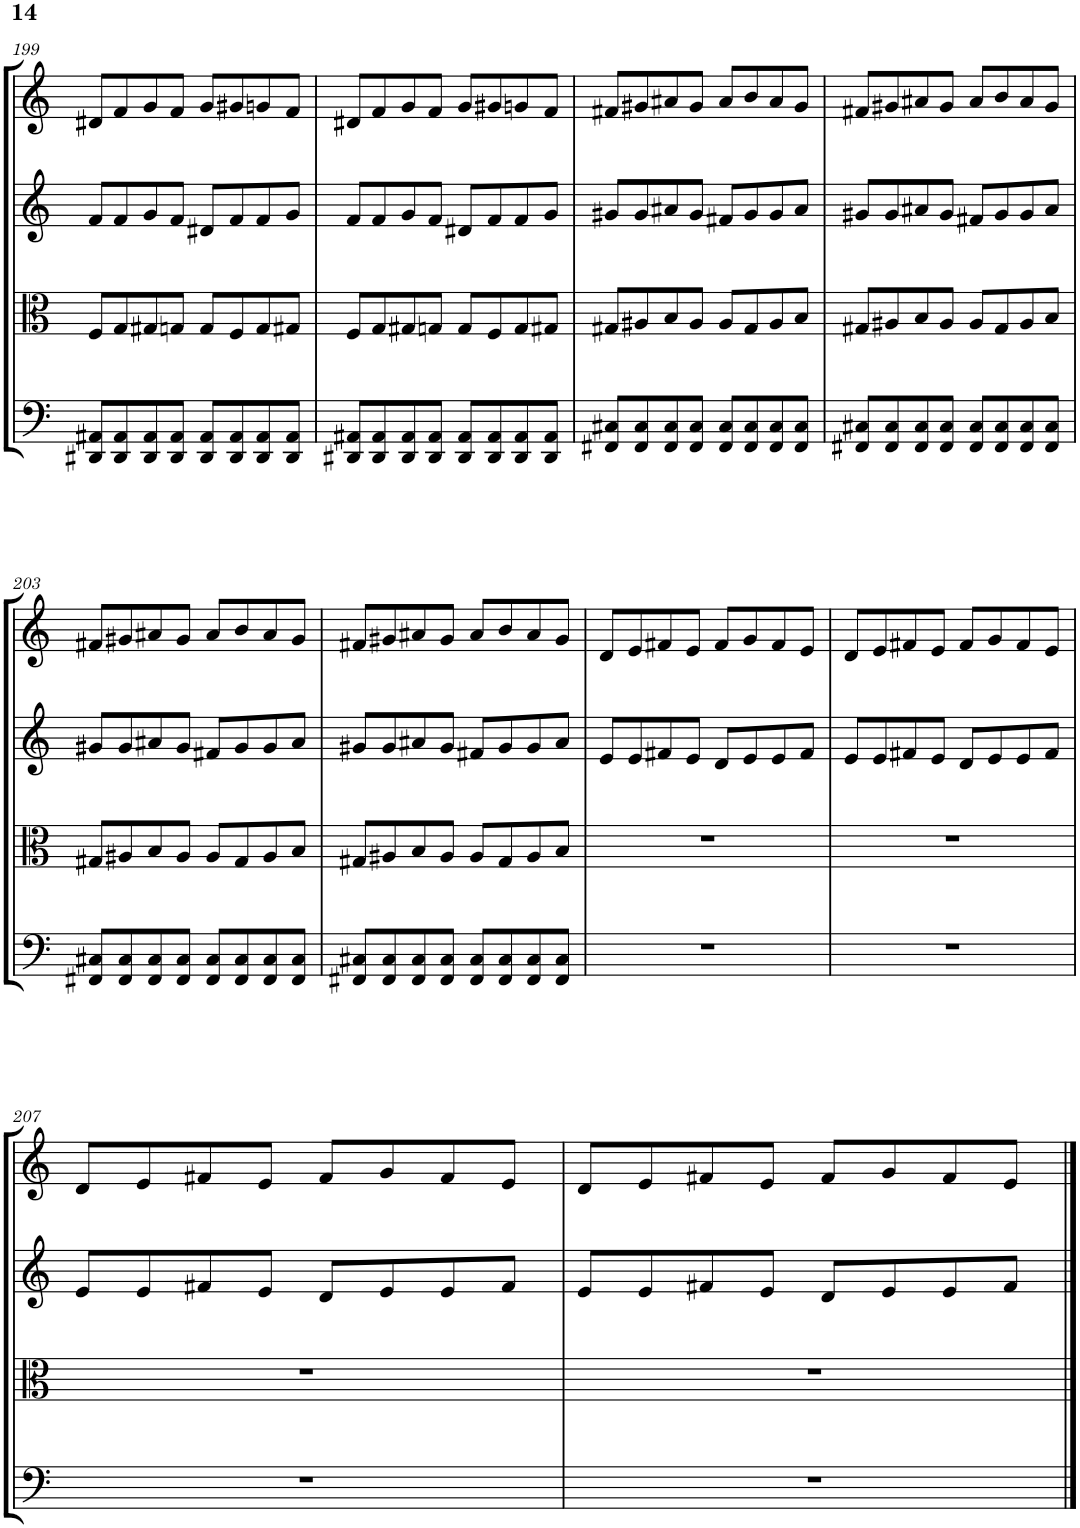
**kern	**kern	**kern	**kern
*part4	*part3	*part2	*part1
*staff4	*staff3	*staff2	*staff1
*I"Violoncello	*I"Viola	*I"Violin II	*I"Violin I
*I'Vc	*I'Vla	*I'Vln	*I'Vln
!!LO:PB:g=z
*clefF4	*clefC3	*clefG2	*clefG2
*k[]	*k[]	*k[]	*k[]
*M4/4	*M4/4	*M4/4	*M4/4
=199	=199	=199	=199
8DD#X/ 8AA#X/L	8F/L	8f/L	8d#X/L
8DD#/ 8AA#/	8G/	8f/	8f/
8DD#/ 8AA#/	8G#X/	8g/	8g/
8DD#/ 8AA#/J	8Gn/J	8f/J	8f/J
8DD#/ 8AA#/L	8G/L	8d#X/L	8g/L
8DD#/ 8AA#/	8F/	8f/	8g#X/
8DD#/ 8AA#/	8G/	8f/	8gn/
8DD#/ 8AA#/J	8G#X/J	8g/J	8f/J
=200	=200	=200	=200
8DD#X/ 8AA#X/L	8F/L	8f/L	8d#X/L
8DD#/ 8AA#/	8G/	8f/	8f/
8DD#/ 8AA#/	8G#X/	8g/	8g/
8DD#/ 8AA#/J	8Gn/J	8f/J	8f/J
8DD#/ 8AA#/L	8G/L	8d#X/L	8g/L
8DD#/ 8AA#/	8F/	8f/	8g#X/
8DD#/ 8AA#/	8G/	8f/	8gn/
8DD#/ 8AA#/J	8G#X/J	8g/J	8f/J
=201	=201	=201	=201
8FF#X/ 8C#X/L	8G#X/L	8g#X/L	8f#X/L
8FF#/ 8C#/	8A#X/	8g#/	8g#X/
8FF#/ 8C#/	8B/	8a#X/	8a#X/
8FF#/ 8C#/J	8A#/J	8g#/J	8g#/J
8FF#/ 8C#/L	8A#/L	8f#X/L	8a#/L
8FF#/ 8C#/	8G#/	8g#/	8b/
8FF#/ 8C#/	8A#/	8g#/	8a#/
8FF#/ 8C#/J	8B/J	8a#/J	8g#/J
=202	=202	=202	=202
8FF#X/ 8C#X/L	8G#X/L	8g#X/L	8f#X/L
8FF#/ 8C#/	8A#X/	8g#/	8g#X/
8FF#/ 8C#/	8B/	8a#X/	8a#X/
8FF#/ 8C#/J	8A#/J	8g#/J	8g#/J
8FF#/ 8C#/L	8A#/L	8f#X/L	8a#/L
8FF#/ 8C#/	8G#/	8g#/	8b/
8FF#/ 8C#/	8A#/	8g#/	8a#/
8FF#/ 8C#/J	8B/J	8a#/J	8g#/J
!!LO:LB:g=z
=203	=203	=203	=203
8FF#X/ 8C#X/L	8G#X/L	8g#X/L	8f#X/L
8FF#/ 8C#/	8A#X/	8g#/	8g#X/
8FF#/ 8C#/	8B/	8a#X/	8a#X/
8FF#/ 8C#/J	8A#/J	8g#/J	8g#/J
8FF#/ 8C#/L	8A#/L	8f#X/L	8a#/L
8FF#/ 8C#/	8G#/	8g#/	8b/
8FF#/ 8C#/	8A#/	8g#/	8a#/
8FF#/ 8C#/J	8B/J	8a#/J	8g#/J
=204	=204	=204	=204
8FF#X/ 8C#X/L	8G#X/L	8g#X/L	8f#X/L
8FF#/ 8C#/	8A#X/	8g#/	8g#X/
8FF#/ 8C#/	8B/	8a#X/	8a#X/
8FF#/ 8C#/J	8A#/J	8g#/J	8g#/J
8FF#/ 8C#/L	8A#/L	8f#X/L	8a#/L
8FF#/ 8C#/	8G#/	8g#/	8b/
8FF#/ 8C#/	8A#/	8g#/	8a#/
8FF#/ 8C#/J	8B/J	8a#/J	8g#/J
=205	=205	=205	=205
1r	1r	8e/L	8d/L
.	.	8e/	8e/
.	.	8f#X/	8f#X/
.	.	8e/J	8e/J
.	.	8d/L	8f#/L
.	.	8e/	8g/
.	.	8e/	8f#/
.	.	8f#/J	8e/J
=206	=206	=206	=206
1r	1r	8e/L	8d/L
.	.	8e/	8e/
.	.	8f#X/	8f#X/
.	.	8e/J	8e/J
.	.	8d/L	8f#/L
.	.	8e/	8g/
.	.	8e/	8f#/
.	.	8f#/J	8e/J
!!LO:LB:g=z
=207	=207	=207	=207
1r	1r	8e/L	8d/L
.	.	8e/	8e/
.	.	8f#X/	8f#X/
.	.	8e/J	8e/J
.	.	8d/L	8f#/L
.	.	8e/	8g/
.	.	8e/	8f#/
.	.	8f#/J	8e/J
=208	=208	=208	=208
1r	1r	8e/L	8d/L
.	.	8e/	8e/
.	.	8f#X/	8f#X/
.	.	8e/J	8e/J
.	.	8d/L	8f#/L
.	.	8e/	8g/
.	.	8e/	8f#/
.	.	8f#/J	8e/J
==	==	==	==
*-	*-	*-	*-
